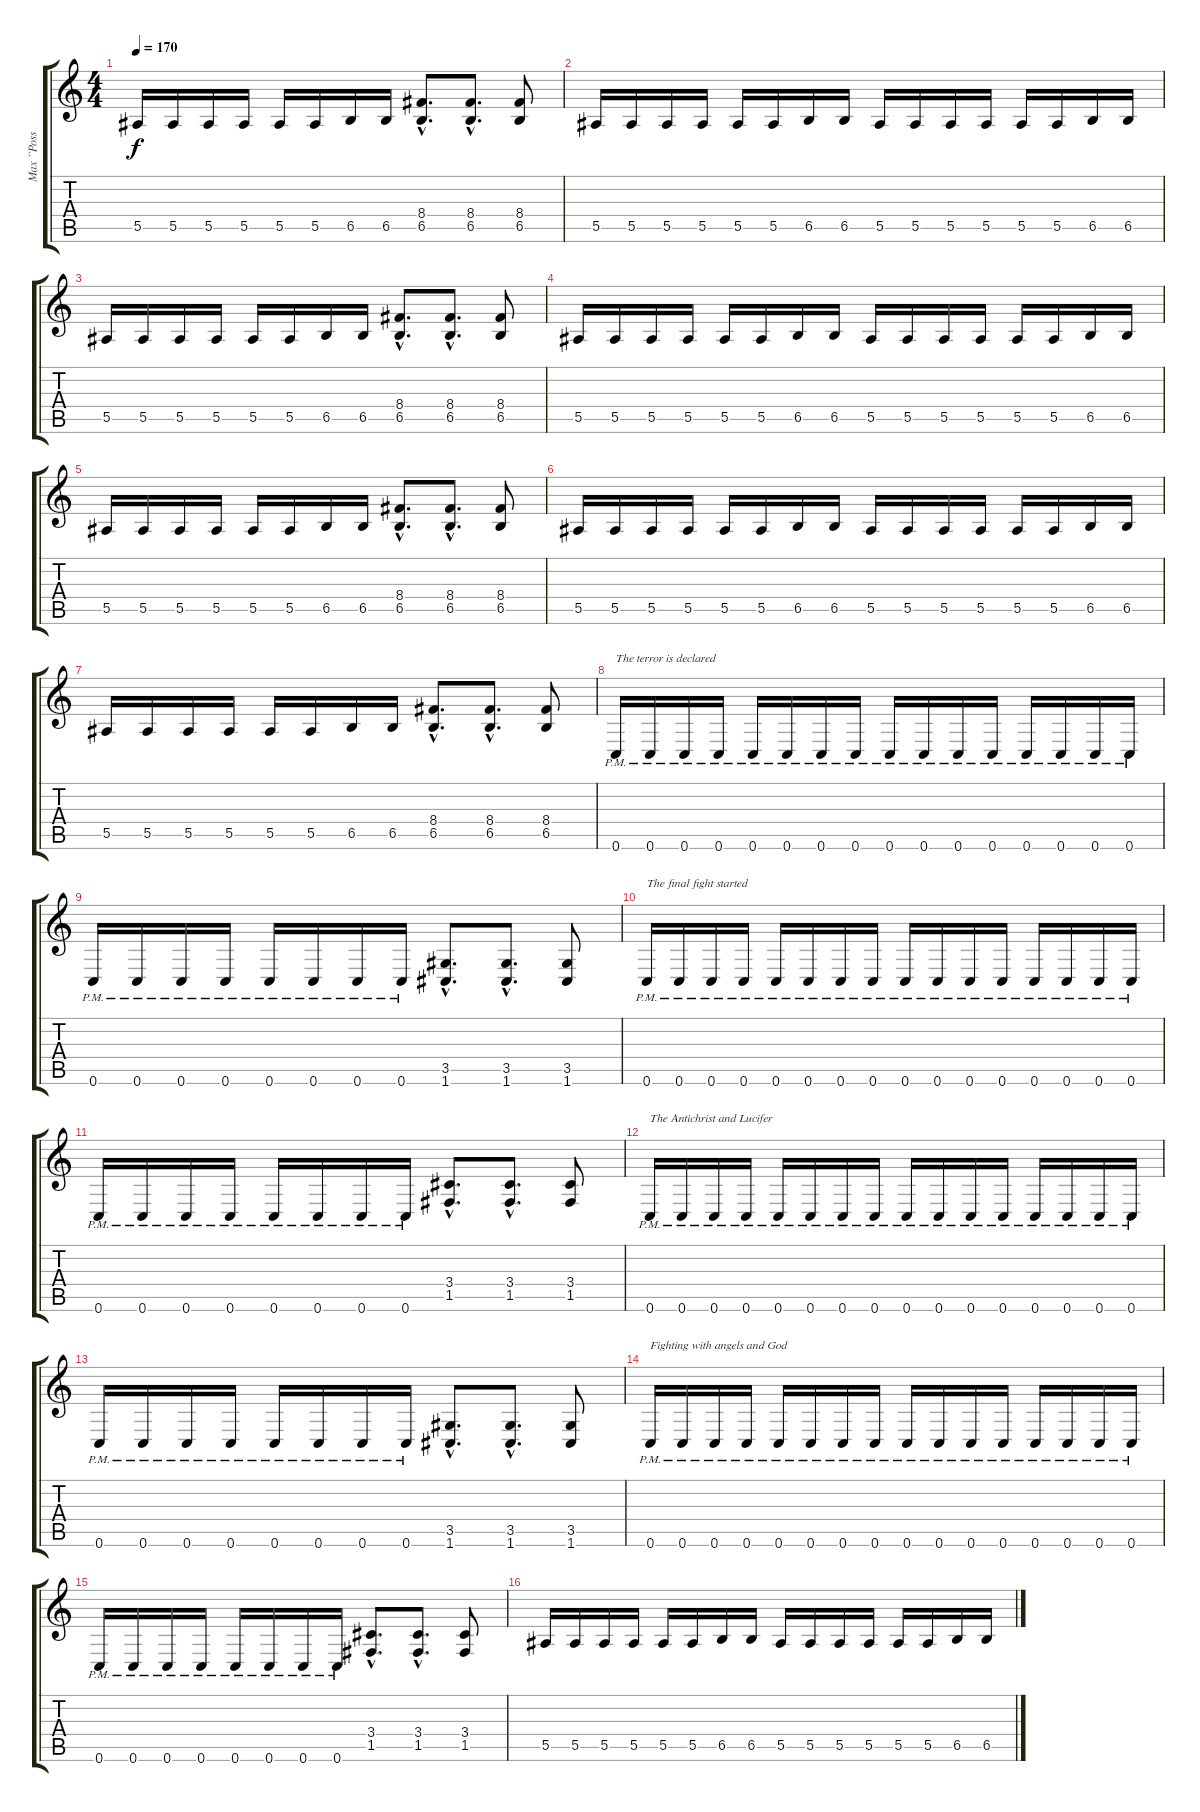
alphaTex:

\track ("Max ``Possessed`` Cavalera" "Max ``Poss") {instrument distortionguitar}
\staff {score tabs}
\tuning (C4 G3 Eb3 Bb2 F2 C2) {hide}
\ts (4 4)
\tempo 170
\clef g2
\ks c
5.5.16{dy f} 5.5.16 5.5.16 5.5.16 5.5.16 5.5.16 6.5.16 6.5.16 (8.4{hac} 6.5{hac}).8{d} (8.4{hac} 6.5{hac}).8{d} (8.4 6.5).8 |
5.5.16 5.5.16 5.5.16 5.5.16 5.5.16 5.5.16 6.5.16 6.5.16 5.5.16 5.5.16 5.5.16 5.5.16 5.5.16 5.5.16 6.5.16 6.5.16 |
5.5.16 5.5.16 5.5.16 5.5.16 5.5.16 5.5.16 6.5.16 6.5.16 (8.4{hac} 6.5{hac}).8{d} (8.4{hac} 6.5{hac}).8{d} (8.4 6.5).8 |
5.5.16 5.5.16 5.5.16 5.5.16 5.5.16 5.5.16 6.5.16 6.5.16 5.5.16 5.5.16 5.5.16 5.5.16 5.5.16 5.5.16 6.5.16 6.5.16 |
5.5.16 5.5.16 5.5.16 5.5.16 5.5.16 5.5.16 6.5.16 6.5.16 (8.4{hac} 6.5{hac}).8{d} (8.4{hac} 6.5{hac}).8{d} (8.4 6.5).8 |
5.5.16 5.5.16 5.5.16 5.5.16 5.5.16 5.5.16 6.5.16 6.5.16 5.5.16 5.5.16 5.5.16 5.5.16 5.5.16 5.5.16 6.5.16 6.5.16 |
5.5.16 5.5.16 5.5.16 5.5.16 5.5.16 5.5.16 6.5.16 6.5.16 (8.4{hac} 6.5{hac}).8{d} (8.4{hac} 6.5{hac}).8{d} (8.4 6.5).8 |
0.6{pm}.16{txt "The terror is declared "} 0.6{pm}.16 0.6{pm}.16 0.6{pm}.16 0.6{pm}.16 0.6{pm}.16 0.6{pm}.16 0.6{pm}.16 0.6{pm}.16 0.6{pm}.16 0.6{pm}.16 0.6{pm}.16 0.6{pm}.16 0.6{pm}.16 0.6{pm}.16 0.6{pm}.16 |
0.6{pm}.16 0.6{pm}.16 0.6{pm}.16 0.6{pm}.16 0.6{pm}.16 0.6{pm}.16 0.6{pm}.16 0.6{pm}.16 (3.5{hac} 1.6{hac}).8{d} (3.5{hac} 1.6{hac}).8{d} (3.5 1.6).8 |
0.6{pm}.16{txt "The final fight started "} 0.6{pm}.16 0.6{pm}.16 0.6{pm}.16 0.6{pm}.16 0.6{pm}.16 0.6{pm}.16 0.6{pm}.16 0.6{pm}.16 0.6{pm}.16 0.6{pm}.16 0.6{pm}.16 0.6{pm}.16 0.6{pm}.16 0.6{pm}.16 0.6{pm}.16 |
0.6{pm}.16 0.6{pm}.16 0.6{pm}.16 0.6{pm}.16 0.6{pm}.16 0.6{pm}.16 0.6{pm}.16 0.6{pm}.16 (3.4{hac} 1.5{hac}).8{d} (3.4{hac} 1.5{hac}).8{d} (3.4 1.5).8 |
0.6{pm}.16{txt "The Antichrist and Lucifer "} 0.6{pm}.16 0.6{pm}.16 0.6{pm}.16 0.6{pm}.16 0.6{pm}.16 0.6{pm}.16 0.6{pm}.16 0.6{pm}.16 0.6{pm}.16 0.6{pm}.16 0.6{pm}.16 0.6{pm}.16 0.6{pm}.16 0.6{pm}.16 0.6{pm}.16 |
0.6{pm}.16 0.6{pm}.16 0.6{pm}.16 0.6{pm}.16 0.6{pm}.16 0.6{pm}.16 0.6{pm}.16 0.6{pm}.16 (3.5{hac} 1.6{hac}).8{d} (3.5{hac} 1.6{hac}).8{d} (3.5 1.6).8 |
0.6{pm}.16{txt "Fighting with angels and God "} 0.6{pm}.16 0.6{pm}.16 0.6{pm}.16 0.6{pm}.16 0.6{pm}.16 0.6{pm}.16 0.6{pm}.16 0.6{pm}.16 0.6{pm}.16 0.6{pm}.16 0.6{pm}.16 0.6{pm}.16 0.6{pm}.16 0.6{pm}.16 0.6{pm}.16 |
0.6{pm}.16 0.6{pm}.16 0.6{pm}.16 0.6{pm}.16 0.6{pm}.16 0.6{pm}.16 0.6{pm}.16 0.6{pm}.16 (3.4{hac} 1.5{hac}).8{d} (3.4{hac} 1.5{hac}).8{d} (3.4 1.5).8 |
5.5.16 5.5.16 5.5.16 5.5.16 5.5.16 5.5.16 6.5.16 6.5.16 5.5.16 5.5.16 5.5.16 5.5.16 5.5.16 5.5.16 6.5.16 6.5.16
